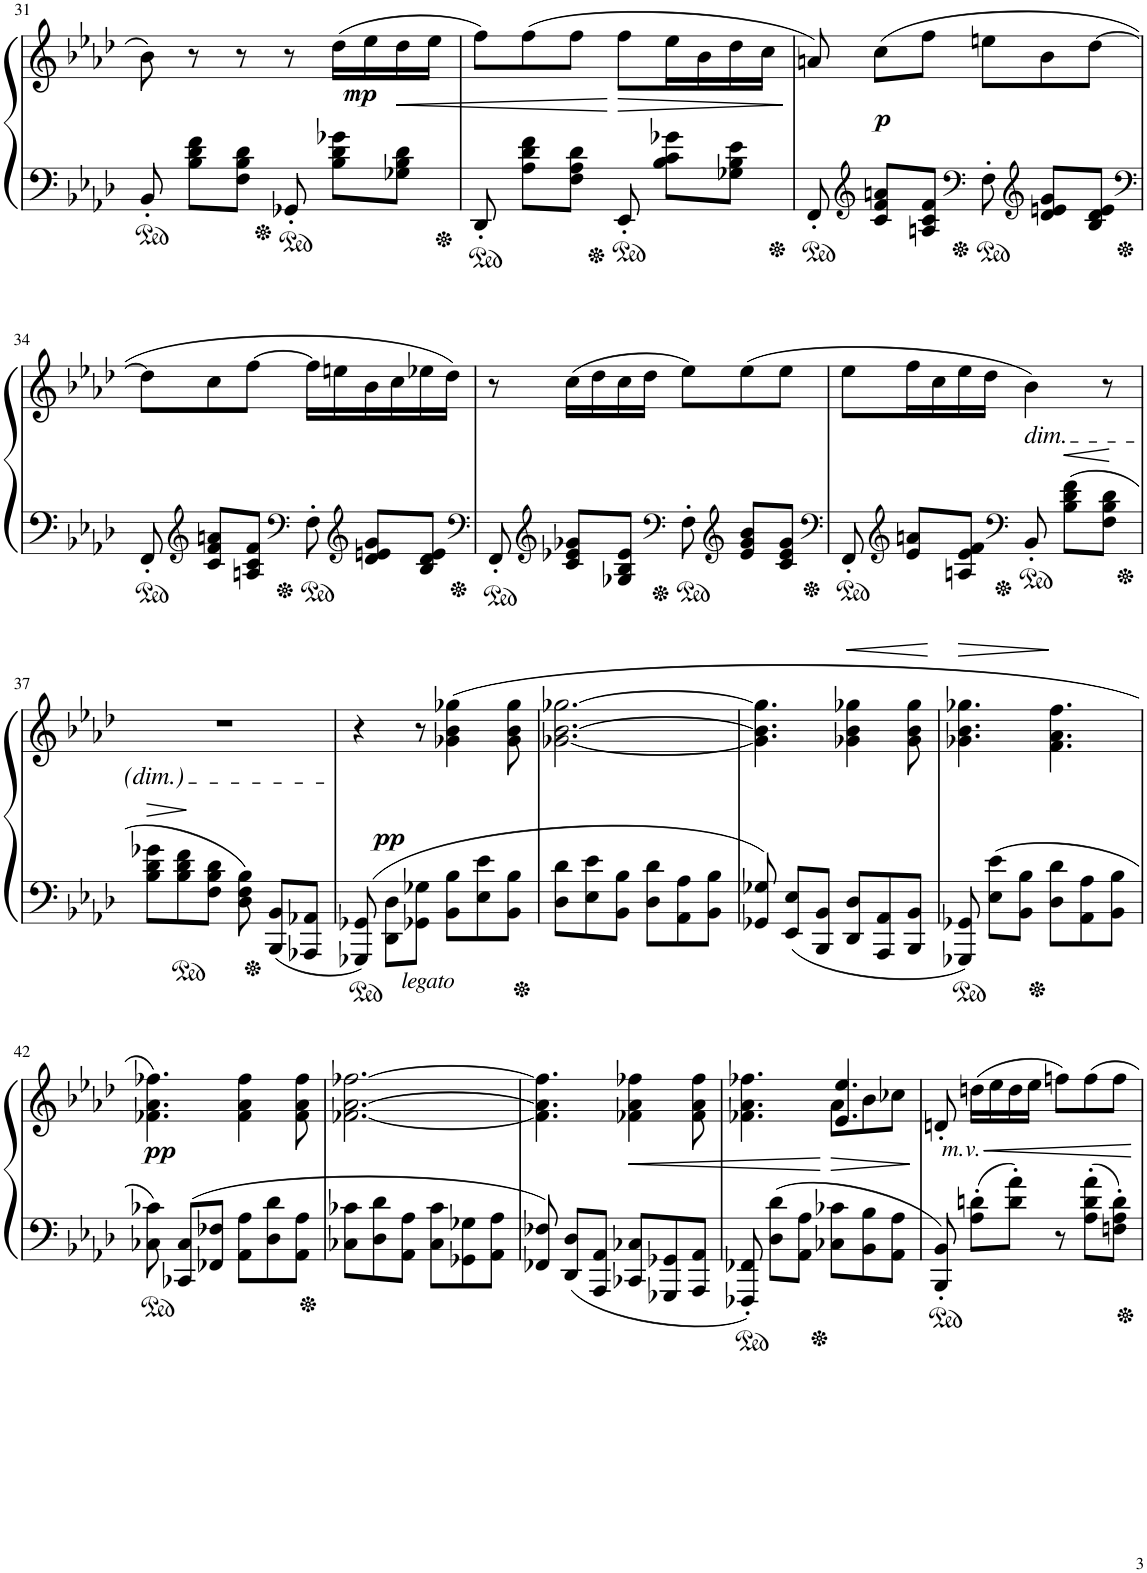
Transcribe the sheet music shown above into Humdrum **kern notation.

**kern	**kern	**dynam
*part1	*part1	*part1
*staff2	*staff1	*staff1/2
*I"Pianinas	*	*
!!LO:PB:g=z
*clefF4	*clefG2	*
*k[b-e-a-d-]	*k[b-e-a-d-]	*
*M6/8	*M6/8	*
=31	=31	=31
8BB-'/	8b-\	.
8B-\ 8d-\ 8f\L	8r	.
8F\ 8B-\ 8d-\J	8r	.
8GG-X'/	8r	.
8B-\ 8d-\ 8g-X\L	(16dd-\LL	.
!	!	!LO:DY:b
.	16ee-\	mp
!	!	!LO:HP:b
8G-X\ 8B-\ 8d-\J	16dd-\	<
.	16ee-\JJ	.
=32	=32	=32
8DD-'/	8ff\L)	.
8A-\ 8d-\ 8f\L	(8ff\	.
8F\ 8A-\ 8d-\J	8ff\J	.
!	!	!LO:HP:n=1:b
8EE-'/	8ff\L	[ >
8B-\ 8c\ 8g-X\L	16ee-\L	.
.	16b-\	.
8G-X\ 8B-\ 8e-\J	16dd-\	.
.	16cc\JJ	.
.	.	]
=33	=33	=33
8FF'/	8an/)	.
*clefG2	*	*
!	!	!LO:DY:b
8c/ 8f/ 8an/L	(8cc\L	p
8An/ 8c/ 8f/J	8ff\J	.
*clefF4	*	*
8F'\	8een\L	.
*clefG2	*	*
8d-/ 8en/ 8g/L	8b-\	.
8B-/ 8d-/ 8e/J	[8dd-\J	.
!!LO:LB:g=z
=34	=34	=34
*clefF4	*	*
8FF'/	8dd-\L]	.
*clefG2	*	*
8c/ 8f/ 8an/L	8cc\	.
8An/ 8c/ 8f/J	[8ff\J	.
*clefF4	*	*
8F'\	16ff\LL]	.
.	16een\	.
*clefG2	*	*
8d-/ 8en/ 8g/L	16b-\	.
.	16cc\	.
8B-/ 8d-/ 8e/J	16ee-X\	.
.	16dd-\JJ)	.
=35	=35	=35
*clefF4	*	*
8FF'/	8r	.
*clefG2	*	*
8c/ 8e-X/ 8g-X/L	(16cc\LL	.
.	16dd-\	.
8G-X/ 8B-/ 8e-/J	16cc\	.
.	16dd-\JJ	.
*clefF4	*	*
8F'\	8ee-\L)	.
*clefG2	*	*
8e-/ 8g-/ 8b-/L	(8ee-\	.
8c/ 8e-/ 8g-/J	8ee-\J	.
=36	=36	=36
*clefF4	*	*
8FF'/	8ee-\L	.
*clefG2	*	*
8e-/ 8an/L	16ff\L	.
.	16cc\	.
8An/ 8e-/ 8f/J	16ee-\	.
.	16dd-\JJ	.
*clefF4	*	*
!	!LO:TX:b:i:t=dim.	!
8BB-'/	4b-\)	.
8B-\ 8d-\ 8f\L	.	.
8F\ 8B-\ 8d-\J	8r	.
!!LO:LB:g=z
=37	=37	=37
8B-\ 8d-\ 8g-X\L	2.r	.
8B-\ 8d-\ 8f\	.	.
8F\ 8B-\ 8d-\J	.	.
8D-\ 8F\ 8B-\	.	.
8BBB-/ 8BB-/L	.	.
8AAA-X/ 8AA-X/J	.	.
=38	=38	=38
8GGG-X/ 8GG-X/	4r	.
!LO:TX:b:i:t=legato	!	!
!	!	!LO:DY:a=2
8DD-\ 8D-\L	.	pp
8GG-X\ 8G-X\J	8r	.
8BB-\ 8B-\L	(4g-X\ 4b-\ 4gg-X\	.
8E-\ 8e-\	.	.
8BB-\ 8B-\J	8g-\ 8b-\ 8gg-\	.
=39	=39	=39
8D-\ 8d-\L	[2.g-X\ [2.b-\ [2.gg-X\	.
8E-\ 8e-\	.	.
8BB-\ 8B-\J	.	.
8D-\ 8d-\L	.	.
8AA-\ 8A-\	.	.
8BB-\ 8B-\J	.	.
=40	=40	=40
8GG-X/ 8G-X/	4.g-\] 4.b-\] 4.gg-\]	.
8EE-/ 8E-/L	.	.
8BBB-/ 8BB-/J	.	.
!	!	!LO:HP:b
8DD-/ 8D-/L	4g-X\ 4b-\ 4gg-X\	<
8AAA-/ 8AA-/	.	.
8BBB-/ 8BB-/J	8g-\ 8b-\ 8gg-\	.
.	.	[
=41	=41	=41
!	!	!LO:HP:b
8GGG-X/ 8GG-X/	4.g-X\ 4.b-\ 4.gg-X\	>
8E-\ 8e-\L	.	.
8BB-\ 8B-\J	.	.
8D-\> 8d-\>L	4.f\ 4.a-\ 4.ff\	]
8AA-\> 8A-\>	.	.
8BB-\> 8B-\>J	.	.
!!LO:LB:g=z
=42	=42	=42
!	!	!LO:DY:b
8C-X\ 8c-X\	4.f-X\ 4.a-\ 4.ff-X\)	pp
8CC-X/ 8C-/L	.	.
8FF-X/ 8F-X/J	.	.
8AA-\ 8A-\L	4f-\ 4a-\ 4ff-\	.
8D-\ 8d-\	.	.
8AA-\ 8A-\J	8f-\ 8a-\ 8ff-\	.
=43	=43	=43
8C-X\ 8c-X\L	[2.f-X\ [2.a-\ [2.ff-X\	.
8D-\ 8d-\	.	.
8AA-\ 8A-\J	.	.
8C-\ 8c-\L	.	.
8GG-X\ 8G-X\	.	.
8AA-\ 8A-\J	.	.
=44	=44	=44
8FF-X/ 8F-X/	4.f-\] 4.a-\] 4.ff-\]	.
8DD-/ 8D-/L	.	.
8AAA-/ 8AA-/J	.	.
!	!	!LO:HP:b
8CC-X/ 8C-X/L	4f-X\ 4a-\ 4ff-X\	<
8GGG-X/ 8GG-X/	.	.
8AAA-/ 8AA-/J	8f-\ 8a-\ 8ff-\	.
=45	=45	=45
*	*^	*
8FFF-X/' 8FF-X/'	4.f-X\ 4.a-\ 4.ff-X\	4.ryy	.
8D-\ 8d-\L	.	.	.
8AA-\ 8A-\J	.	.	.
!	!	!	!LO:HP:n=1:b
8C-X\ 8c-X\L	4.e-/ 4.ee-/	8a-\L	[ >
8BB-\> 8B-\>	.	8b-\	.
8AA-\> 8A-\>J	.	8cc-X\J	.
*	*v	*v	*
.	.	]
=46	=46	=46
8BBB-/' 8BB-/'	8dn'/	.
!	!LO:TX:b:i:t=m.v.	!
!	!	!LO:HP:b
8A-\' 8dn\'L	(16ddn\LL	<
.	16ee-\	.
8d\' 8a-\'J	16dd\	.
.	16ee-\JJ	.
8r	8ffn\L)	.
8A-\' 8d\' 8a-\'L	8ff\	.
8Fn\' 8A-\' 8d\'J	8ff\J	.
.	.	[
=	=	=
*-	*-	*-
